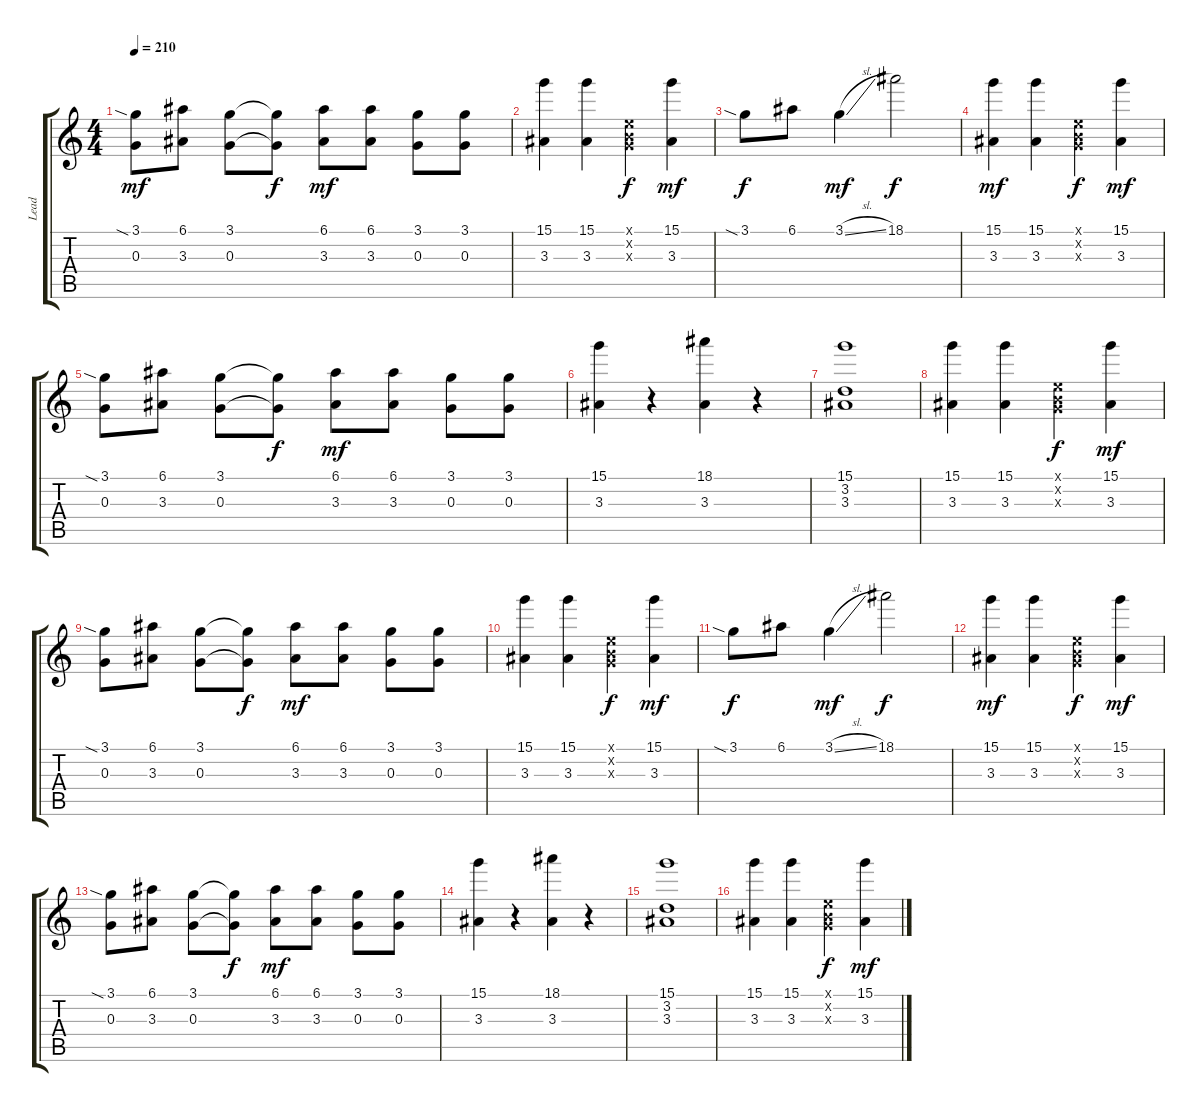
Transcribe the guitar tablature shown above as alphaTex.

\track ("Lead" "Lead") {instrument overdrivenguitar}
\staff {score tabs}
\tuning (E4 B3 G3 D3 A2 E2) {hide}
\ts (4 4)
\tempo 210
\clef g2
\ks c
(3.1{sia} 0.3).8{dy mf} (6.1 3.3).8 (3.1 0.3).8 (3.1{t} 0.3{t}).8{dy f} (6.1 3.3).8{dy mf} (6.1 3.3).8 (3.1 0.3).8 (3.1 0.3).8 |
(15.1 3.3).4 (15.1 3.3).4 (0.1{x} 0.2{x} 0.3{x}).4{dy f} (15.1 3.3).4{dy mf} |
3.1{sia}.8{dy f} 6.1.8 3.1{sl}.4{dy mf} 18.1.2{dy f} |
(15.1 3.3).4{dy mf} (15.1 3.3).4 (0.1{x} 0.2{x} 0.3{x}).4{dy f} (15.1 3.3).4{dy mf} |
(3.1{sia} 0.3).8 (6.1 3.3).8 (3.1 0.3).8 (3.1{t} 0.3{t}).8{dy f} (6.1 3.3).8{dy mf} (6.1 3.3).8 (3.1 0.3).8 (3.1 0.3).8 |
(15.1 3.3).4 r.4 (18.1 3.3).4 r.4 |
(15.1 3.2 3.3).1 |
(15.1 3.3).4 (15.1 3.3).4 (0.1{x} 0.2{x} 0.3{x}).4{dy f} (15.1 3.3).4{dy mf} |
(3.1{sia} 0.3).8 (6.1 3.3).8 (3.1 0.3).8 (3.1{t} 0.3{t}).8{dy f} (6.1 3.3).8{dy mf} (6.1 3.3).8 (3.1 0.3).8 (3.1 0.3).8 |
(15.1 3.3).4 (15.1 3.3).4 (0.1{x} 0.2{x} 0.3{x}).4{dy f} (15.1 3.3).4{dy mf} |
3.1{sia}.8{dy f} 6.1.8 3.1{sl}.4{dy mf} 18.1.2{dy f} |
(15.1 3.3).4{dy mf} (15.1 3.3).4 (0.1{x} 0.2{x} 0.3{x}).4{dy f} (15.1 3.3).4{dy mf} |
(3.1{sia} 0.3).8 (6.1 3.3).8 (3.1 0.3).8 (3.1{t} 0.3{t}).8{dy f} (6.1 3.3).8{dy mf} (6.1 3.3).8 (3.1 0.3).8 (3.1 0.3).8 |
(15.1 3.3).4 r.4 (18.1 3.3).4 r.4 |
(15.1 3.2 3.3).1 |
(15.1 3.3).4 (15.1 3.3).4 (0.1{x} 0.2{x} 0.3{x}).4{dy f} (15.1 3.3).4{dy mf}
